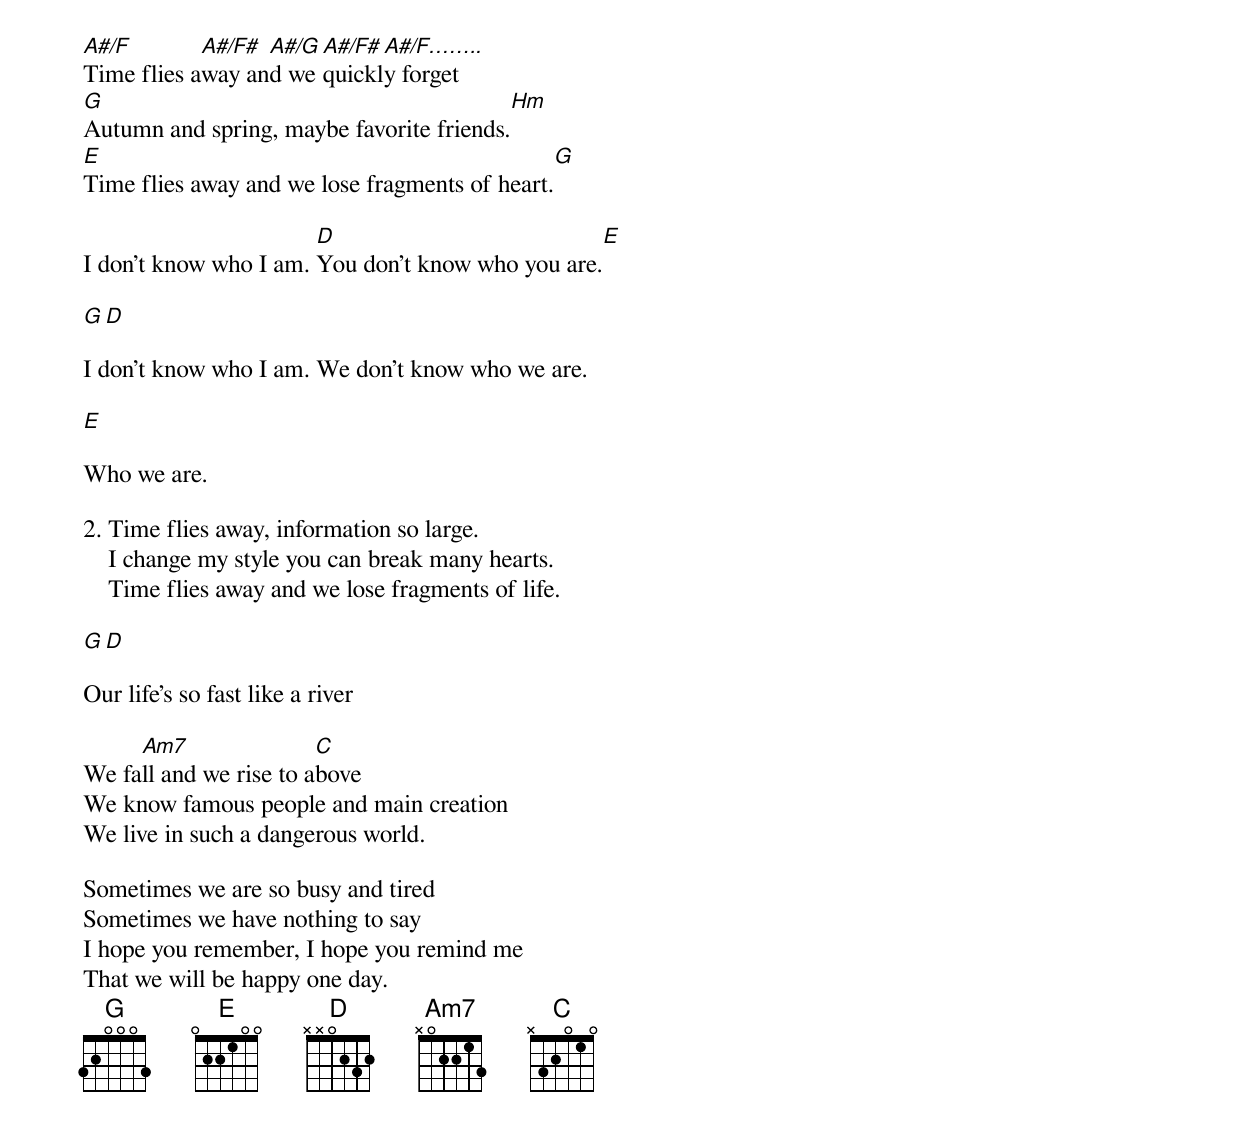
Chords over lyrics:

A#/F        A#/F# A#/G A#/F# A#/F……..
Time flies away and we quickly forget
G                                         Hm
Autumn and spring, maybe favorite friends.
E                                                 G
Time flies away and we lose fragments of heart.

                       D                                    E
I don’t know who I am. You don’t know who you are.

                        G                                D

I don’t know who I am. We don’t know who we are.

          E

Who we are.

2. Time flies away, information so large.
    I change my style you can break many hearts.
    Time flies away and we lose fragments of life.

 G                          D

Our life’s so fast like a river

     Am7                C
We fall and we rise to above
We know famous people and main creation
We live in such a dangerous world.

Sometimes we are so busy and tired
Sometimes we have nothing to say
I hope you remember, I hope you remind me
That we will be happy one day.
